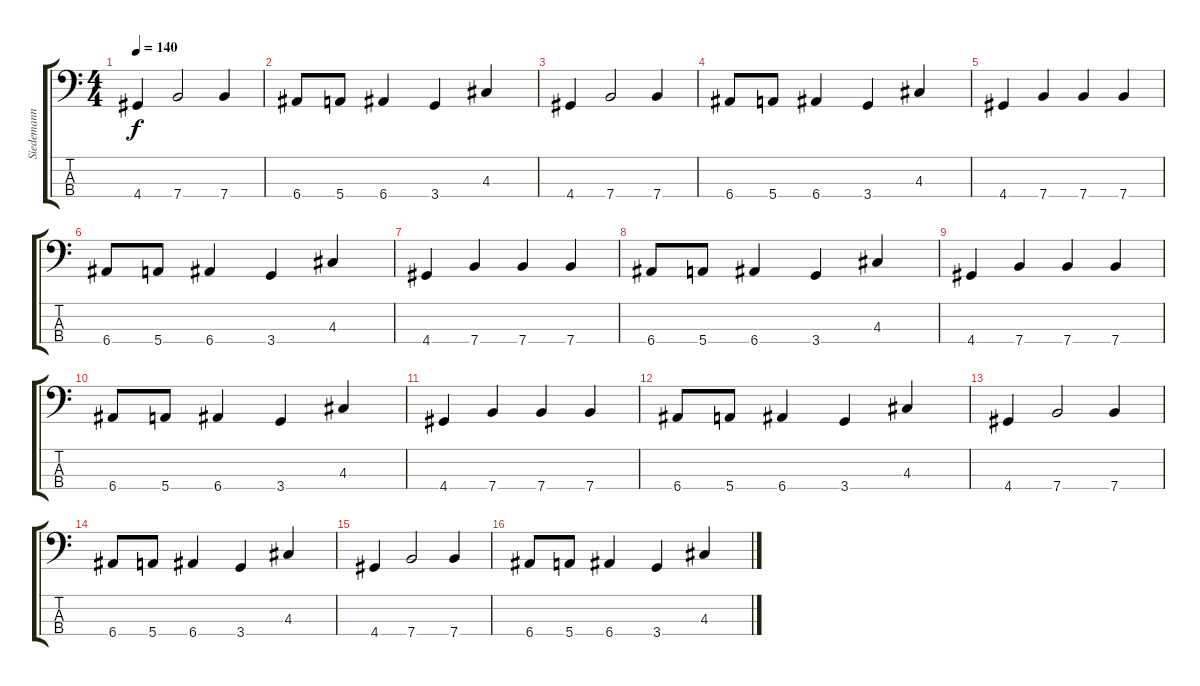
\track ("Siedemann" "Siedemann") {instrument electricbasspick}
\staff {score tabs}
\tuning (G2 D2 A1 E1) {hide}
\ts (4 4)
\tempo 140
\clef f4
\ks c
4.4.4{dy f} 7.4.2 7.4.4 |
6.4.8 5.4.8 6.4.4 3.4.4 4.3.4 |
4.4.4 7.4.2 7.4.4 |
6.4.8 5.4.8 6.4.4 3.4.4 4.3.4 |
4.4.4 7.4.4 7.4.4 7.4.4 |
6.4.8 5.4.8 6.4.4 3.4.4 4.3.4 |
4.4.4 7.4.4 7.4.4 7.4.4 |
6.4.8 5.4.8 6.4.4 3.4.4 4.3.4 |
4.4.4 7.4.4 7.4.4 7.4.4 |
6.4.8 5.4.8 6.4.4 3.4.4 4.3.4 |
4.4.4 7.4.4 7.4.4 7.4.4 |
6.4.8 5.4.8 6.4.4 3.4.4 4.3.4 |
4.4.4 7.4.2 7.4.4 |
6.4.8 5.4.8 6.4.4 3.4.4 4.3.4 |
4.4.4 7.4.2 7.4.4 |
6.4.8 5.4.8 6.4.4 3.4.4 4.3.4
